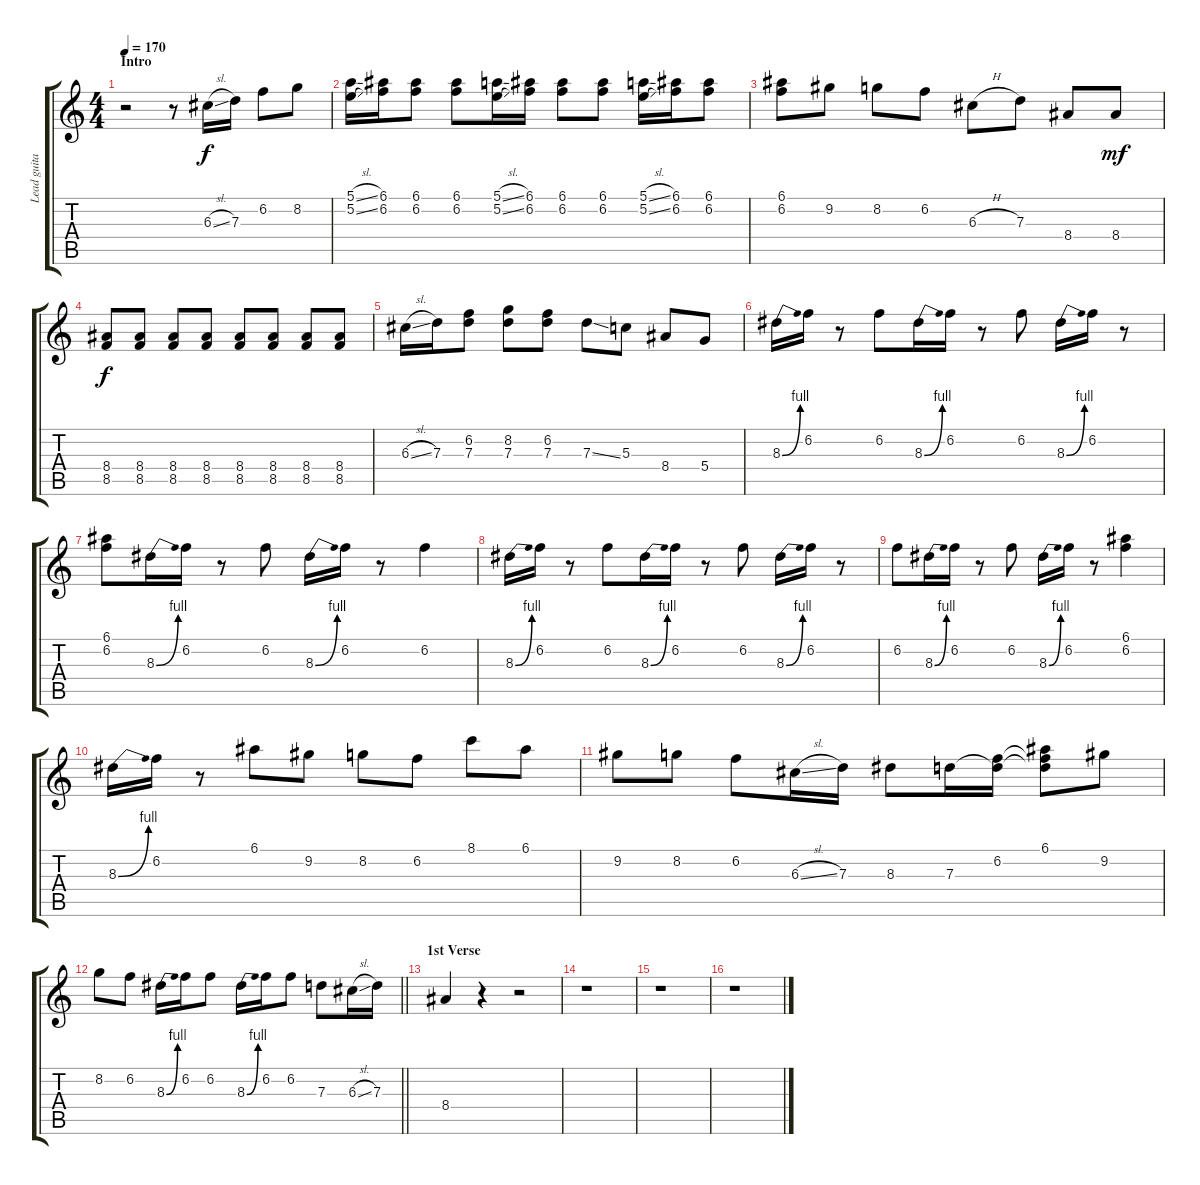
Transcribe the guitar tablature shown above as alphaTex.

\track ("Lead guitar" "Lead guita") {instrument overdrivenguitar}
\staff {score tabs}
\tuning (E4 B3 G3 D3 A2 E2) {hide}
\ts (4 4)
\section ("" "Intro")
\tempo 170
\clef g2
\ks c
r.2{dy f instrument overdrivenguitar} r.8 6.3{sl}.16 7.3.16 6.2.8 8.2.8 |
(5.1{sl} 5.2{sl}).16 (6.1 6.2).16 (6.1 6.2).8 (6.1 6.2).8 (5.1{sl} 5.2{sl}).16 (6.1 6.2).16 (6.1 6.2).8 (6.1 6.2).8 (5.1{sl} 5.2{sl}).16 (6.1 6.2).16 (6.1 6.2).8 |
(6.1 6.2).8 9.2.8 8.2.8 6.2.8 6.3{h}.8 7.3.8 8.4.8 8.4.8{dy mf} |
(8.4 8.5).8{dy f} (8.4 8.5).8 (8.4 8.5).8 (8.4 8.5).8 (8.4 8.5).8 (8.4 8.5).8 (8.4 8.5).8 (8.4 8.5).8 |
6.3{sl}.16 7.3.16 (6.2 7.3).8 (8.2 7.3).8 (6.2 7.3).8 7.3{ss}.8 5.3.8 8.4.8 5.4.8 |
8.3{be (bend 0 0 60 4)}.16 6.2.16 r.8 6.2.8 8.3{be (bend 0 0 60 4)}.16 6.2.16 r.8 6.2.8 8.3{be (bend 0 0 60 4)}.16 6.2.16 r.8 |
(6.1 6.2).8 8.3{be (bend 0 0 60 4)}.16 6.2.16 r.8 6.2.8 8.3{be (bend 0 0 60 4)}.16 6.2.16 r.8 6.2.4 |
8.3{be (bend 0 0 60 4)}.16 6.2.16 r.8 6.2.8 8.3{be (bend 0 0 60 4)}.16 6.2.16 r.8 6.2.8 8.3{be (bend 0 0 60 4)}.16 6.2.16 r.8 |
6.2.8 8.3{be (bend 0 0 60 4)}.16 6.2.16 r.8 6.2.8 8.3{be (bend 0 0 60 4)}.16 6.2.16 r.8 (6.1 6.2).4 |
8.3{be (bend 0 0 60 4)}.16 6.2.16 r.8 6.1.8 9.2.8 8.2.8 6.2.8 8.1.8 6.1.8 |
9.2.8 8.2.8 6.2.8 6.3{sl}.16 7.3.16 8.3.8 7.3.16 (6.2 7.3{t}).16 (6.1 6.2{t} 7.3{t}).8 9.2.8 |
\barLineRight lightlight
8.2.8 6.2.8 8.3{be (bend 0 0 60 4)}.16 6.2.16 6.2.8 8.3{be (bend 0 0 60 4)}.16 6.2.16 6.2.8 7.3.8 6.3{sl}.16 7.3.16 |
\section ("" "1st Verse")
8.4.4 r.4 r.2 |
r.1 |
r.1 |
r.1
